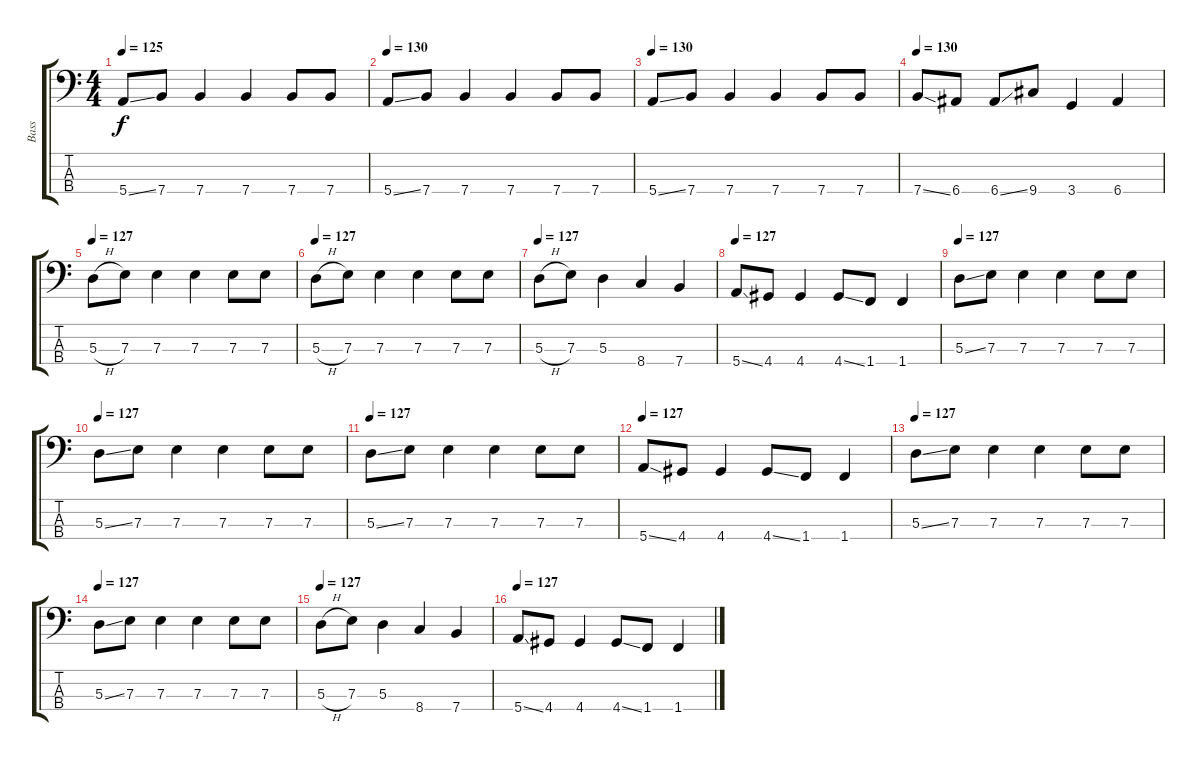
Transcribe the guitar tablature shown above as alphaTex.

\track ("Bass" "Bass") {instrument electricbassfinger}
\staff {score tabs}
\tuning (G2 D2 A1 E1) {hide}
\ts (4 4)
\tempo 127
\tempo 125
\clef f4
\ks c
5.4{ss}.8{dy f} 7.4.8 7.4.4 7.4.4 7.4.8 7.4.8 |
\tempo 130
5.4{ss}.8 7.4.8 7.4.4 7.4.4 7.4.8 7.4.8 |
\tempo 130
5.4{ss}.8 7.4.8 7.4.4 7.4.4 7.4.8 7.4.8 |
\tempo 130
7.4{ss}.8 6.4.8 6.4{ss}.8 9.4.8 3.4.4 6.4.4 |
\tempo 130
\tempo 127
5.3{h}.8 7.3.8 7.3.4 7.3.4 7.3.8 7.3.8 |
\tempo 130
\tempo 127
5.3{h}.8 7.3.8 7.3.4 7.3.4 7.3.8 7.3.8 |
\tempo 130
\tempo 127
5.3{h}.8 7.3.8 5.3.4 8.4.4 7.4.4 |
\tempo 130
\tempo 127
5.4{ss}.8 4.4.8 4.4.4 4.4{ss}.8 1.4.8 1.4.4 |
\tempo 130
\tempo 127
5.3{ss}.8 7.3.8 7.3.4 7.3.4 7.3.8 7.3.8 |
\tempo 130
\tempo 127
5.3{ss}.8 7.3.8 7.3.4 7.3.4 7.3.8 7.3.8 |
\tempo 130
\tempo 127
5.3{ss}.8 7.3.8 7.3.4 7.3.4 7.3.8 7.3.8 |
\tempo 130
\tempo 127
5.4{ss}.8 4.4.8 4.4.4 4.4{ss}.8 1.4.8 1.4.4 |
\tempo 130
\tempo 127
5.3{ss}.8 7.3.8 7.3.4 7.3.4 7.3.8 7.3.8 |
\tempo 130
\tempo 127
5.3{ss}.8 7.3.8 7.3.4 7.3.4 7.3.8 7.3.8 |
\tempo 130
\tempo 127
5.3{h}.8 7.3.8 5.3.4 8.4.4 7.4.4 |
\tempo 130
\tempo 127
5.4{ss}.8 4.4.8 4.4.4 4.4{ss}.8 1.4.8 1.4.4
